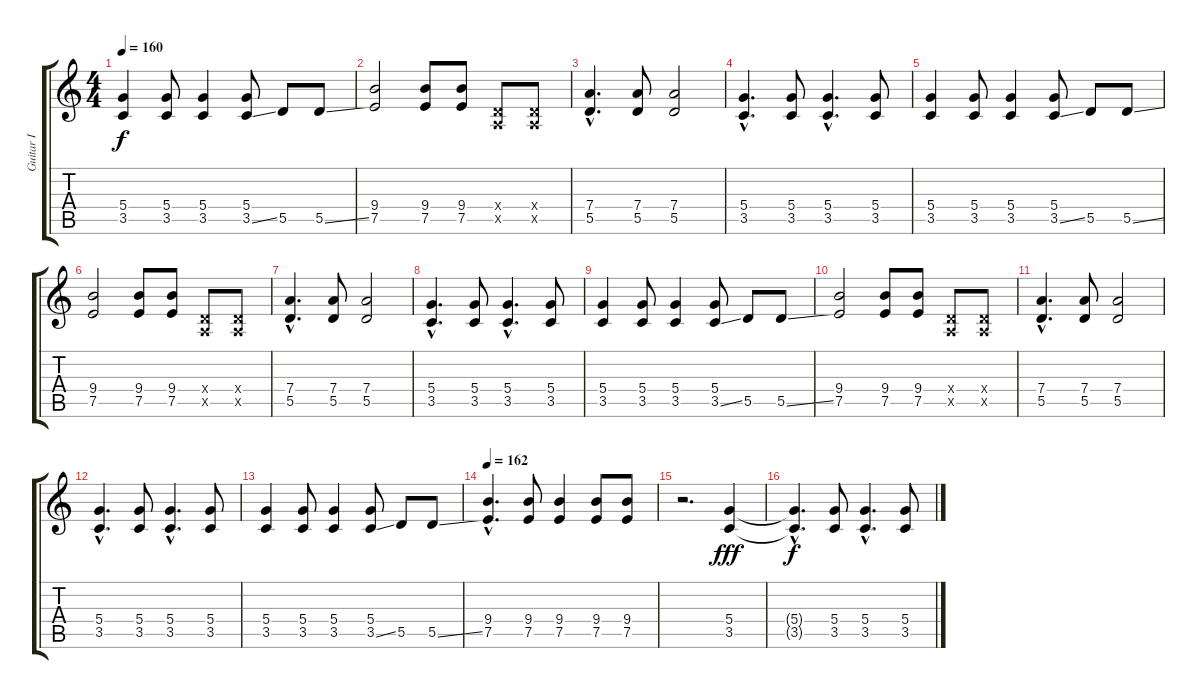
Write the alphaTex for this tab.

\track ("Guitar I" "Guitar I") {instrument acousticguitarnylon}
\staff {score tabs}
\tuning (E4 B3 G3 D3 A2 E2) {hide}
\ts (4 4)
\tempo 160
\clef g2
\ks c
(5.4 3.5).4{dy f} (5.4 3.5).8 (5.4 3.5).4 (5.4 3.5{ss}).8 5.5.8 5.5{ss}.8 |
(9.4 7.5).2 (9.4 7.5).8 (9.4 7.5).8 (0.4{x} 0.5{x}).8 (0.4{x} 0.5{x}).8 |
(7.4{hac} 5.5{hac}).4{d} (7.4 5.5).8 (7.4 5.5).2 |
(5.4{hac} 3.5{hac}).4{d} (5.4 3.5).8 (5.4{hac} 3.5{hac}).4{d} (5.4 3.5).8 |
(5.4 3.5).4 (5.4 3.5).8 (5.4 3.5).4 (5.4 3.5{ss}).8 5.5.8 5.5{ss}.8 |
(9.4 7.5).2 (9.4 7.5).8 (9.4 7.5).8 (0.4{x} 0.5{x}).8 (0.4{x} 0.5{x}).8 |
(7.4{hac} 5.5{hac}).4{d} (7.4 5.5).8 (7.4 5.5).2 |
(5.4{hac} 3.5{hac}).4{d} (5.4 3.5).8 (5.4{hac} 3.5{hac}).4{d} (5.4 3.5).8 |
(5.4 3.5).4 (5.4 3.5).8 (5.4 3.5).4 (5.4 3.5{ss}).8 5.5.8 5.5{ss}.8 |
(9.4 7.5).2 (9.4 7.5).8 (9.4 7.5).8 (0.4{x} 0.5{x}).8 (0.4{x} 0.5{x}).8 |
(7.4{hac} 5.5{hac}).4{d} (7.4 5.5).8 (7.4 5.5).2 |
(5.4{hac} 3.5{hac}).4{d} (5.4 3.5).8 (5.4{hac} 3.5{hac}).4{d} (5.4 3.5).8 |
(5.4 3.5).4 (5.4 3.5).8 (5.4 3.5).4 (5.4 3.5{ss}).8 5.5.8 5.5{ss}.8 |
\tempo 162
(9.4{hac} 7.5{hac}).4{d volume 16} (9.4 7.5).8 (9.4 7.5).4 (9.4 7.5).8 (9.4 7.5).8 |
r.2{d} (5.4 3.5).4{dy fff} |
(5.4{hac t} 3.5{hac t}).4{d dy f} (5.4 3.5).8 (5.4{hac} 3.5{hac}).4{d} (5.4 3.5).8
